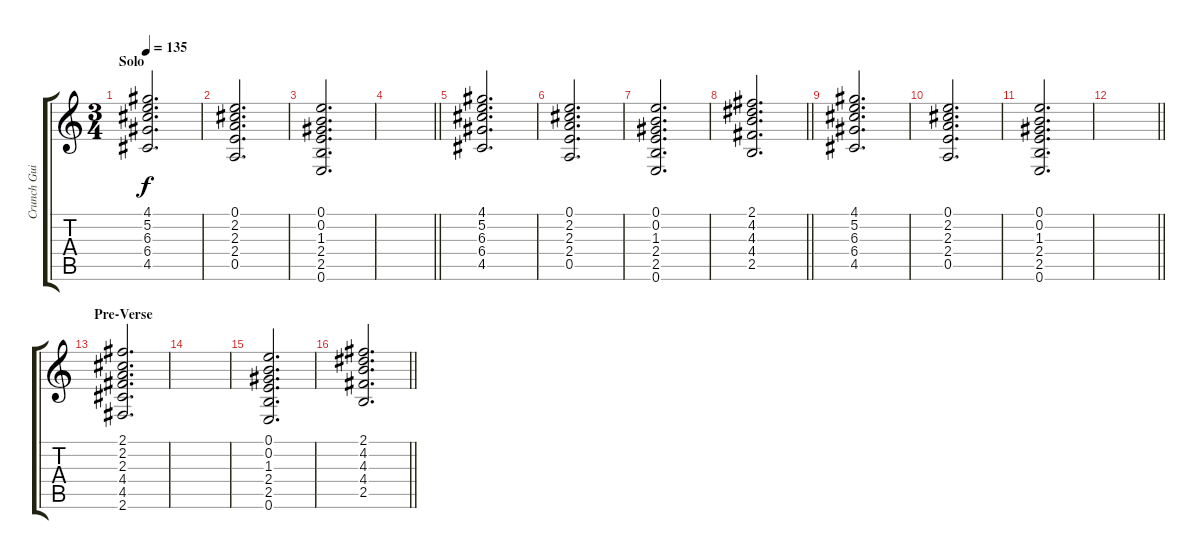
\track ("Crunch Guitar" "Crunch Gui") {instrument overdrivenguitar}
\staff {score tabs}
\tuning (E4 B3 G3 D3 A2 E2) {hide}
\ts (3 4)
\section ("" "Solo")
\tempo 135
\clef g2
\ks c
(4.1 5.2 6.3 6.4 4.5).2{d dy f} |
(0.1 2.2 2.3 2.4 0.5).2{d} |
(0.1 0.2 1.3 2.4 2.5 0.6).2{d} |
\barLineRight lightlight
|
(4.1 5.2 6.3 6.4 4.5).2{d} |
(0.1 2.2 2.3 2.4 0.5).2{d} |
(0.1 0.2 1.3 2.4 2.5 0.6).2{d} |
\barLineRight lightlight
(2.1 4.2 4.3 4.4 2.5).2{d} |
(4.1 5.2 6.3 6.4 4.5).2{d} |
(0.1 2.2 2.3 2.4 0.5).2{d} |
(0.1 0.2 1.3 2.4 2.5 0.6).2{d} |
\barLineRight lightlight
|
\section ("" "Pre-Verse")
(2.1 2.2 2.3 4.4 4.5 2.6).2{d} |
|
(0.1 0.2 1.3 2.4 2.5 0.6).2{d} |
\barLineRight lightlight
(2.1 4.2 4.3 4.4 2.5).2{d}
